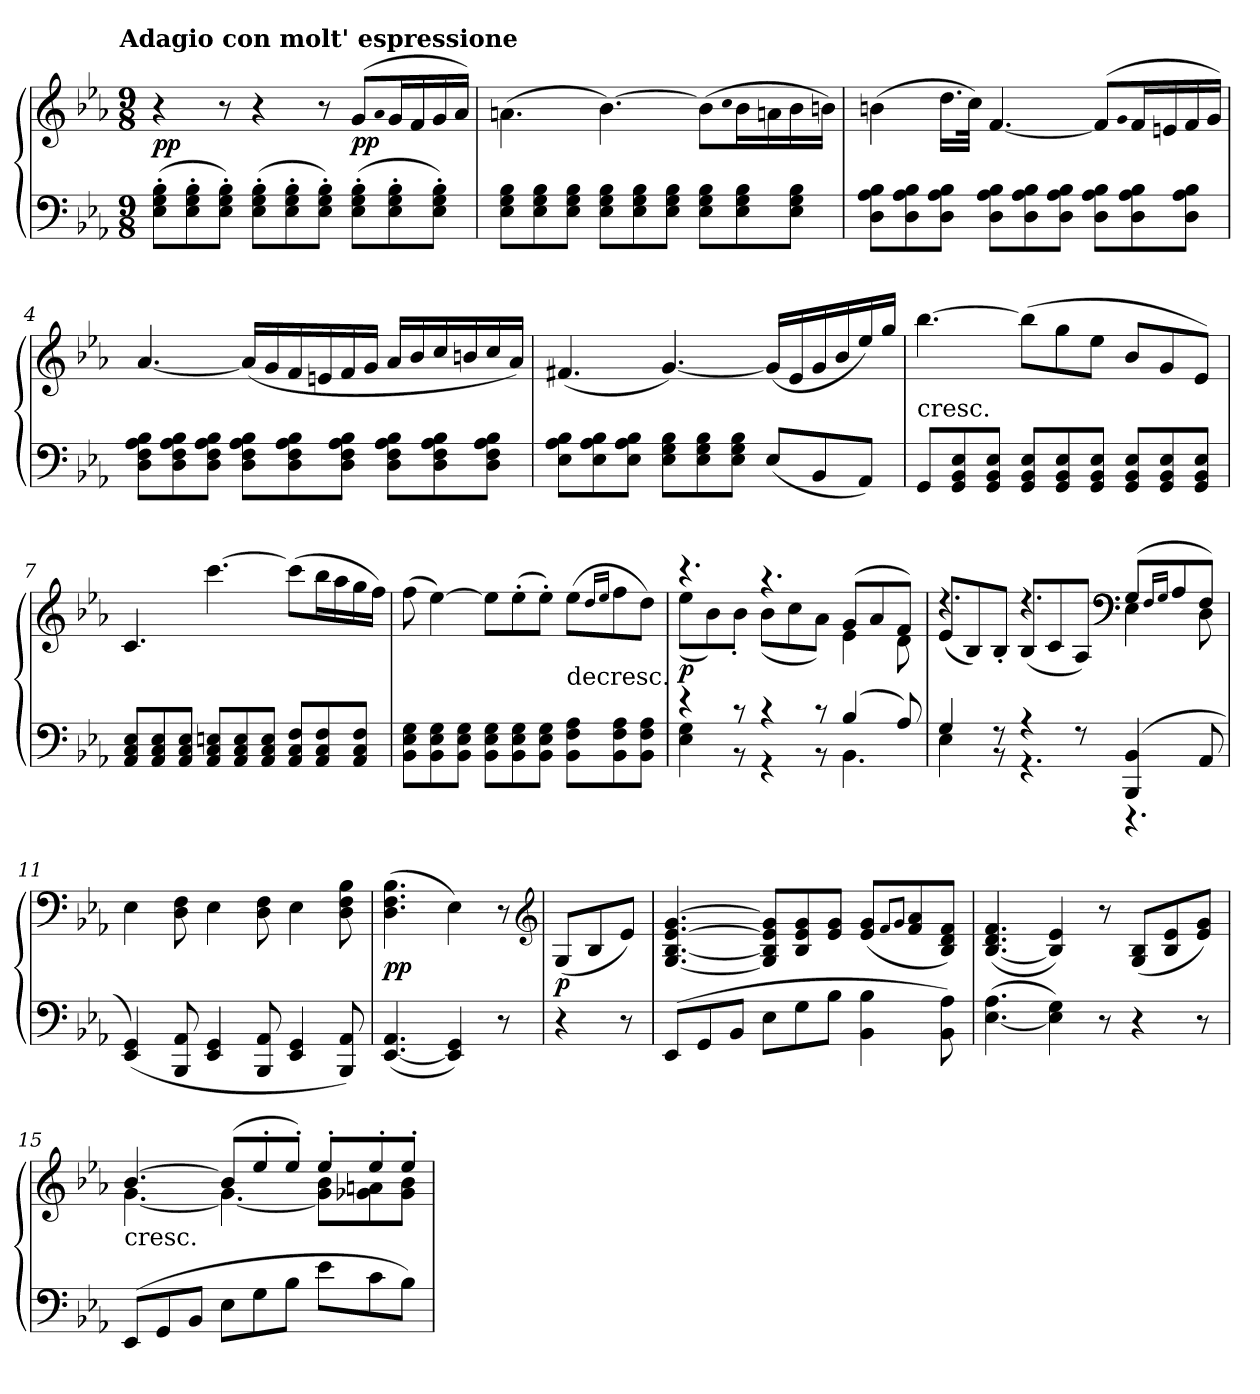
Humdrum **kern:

**kern	**kern	**dynam
*part1	*part1	*part1
*staff2	*staff1	*staff1/2
*clefF4	*clefG2	*
*k[b-e-a-]	*k[b-e-a-]	*
*E-:	*E-:	*
!!LO:TX:omd:t=Adagio con molt' espressione
*M9/8	*M9/8	*
*MM60	*MM60	*
=1	=1	=1
(8E-'\ 8G'\ 8B-'\L	4r	pp
8E-'\ 8G'\ 8B-'\	.	.
8E-'\ 8G'\ 8B-'\J)	8r	.
(8E-'\ 8G'\ 8B-'\L	4r	.
8E-'\ 8G'\ 8B-'\	.	.
8E-'\ 8G'\ 8B-'\J)	8r	.
(8E-'\ 8G'\ 8B-'\L	(8g/L	pp
.	qa-	.
8E-'\ 8G'\ 8B-'\	16g/L	.
.	16f/	.
8E-'\ 8G'\ 8B-'\J)	16g/	.
.	16a-/JJ)	.
=2	=2	=2
8E-\ 8G\ 8B-\L	(4.an\	.
8E-\ 8G\ 8B-\	.	.
8E-\ 8G\ 8B-\J	.	.
8E-\ 8G\ 8B-\L	[4.b-\)	.
8E-\ 8G\ 8B-\	.	.
8E-\ 8G\ 8B-\J	.	.
8E-\ 8G\ 8B-\L	(8b-\L]	.
.	qcc	.
8E-\ 8G\ 8B-\	16b-\L	.
.	16an\	.
8E-\ 8G\ 8B-\J	16b-\	.
.	16bn\JJ)	.
=3	=3	=3
8D\ 8A-\ 8B-\L	(4bn\	.
8D\ 8A-\ 8B-\	.	.
8D\ 8A-\ 8B-\J	16.dd\LL	.
.	32cc\JJk)	.
8D\ 8A-\ 8B-\L	[4.f/	.
8D\ 8A-\ 8B-\	.	.
8D\ 8A-\ 8B-\J	.	.
8D\ 8A-\ 8B-\L	(8f/L]	.
.	qg	.
8D\ 8A-\ 8B-\	16f/L	.
.	16en/	.
8D\ 8A-\ 8B-\J	16f/	.
.	16g/JJ)	.
=4	=4	=4
8D\ 8F\ 8A-\ 8B-\L	[4.a-/	.
8D\ 8F\ 8A-\ 8B-\	.	.
8D\ 8F\ 8A-\ 8B-\J	.	.
8D\ 8F\ 8A-\ 8B-\L	(16a-/LL]	.
.	16g/	.
8D\ 8F\ 8A-\ 8B-\	16f/	.
.	16en/	.
8D\ 8F\ 8A-\ 8B-\J	16f/	.
.	16g/JJ	.
8D\ 8F\ 8A-\ 8B-\L	16a-/LL	.
.	16b-/	.
8D\ 8F\ 8A-\ 8B-\	16cc/	.
.	16bn/	.
8D\ 8F\ 8A-\ 8B-\J	16cc/	.
.	16a-/JJ)	.
=5	=5	=5
8E-\ 8A-\ 8B-\L	(4.f#X/	.
8E-\ 8A-\ 8B-\	.	.
8E-\ 8A-\ 8B-\J	.	.
8E-\ 8G\ 8B-\L	[4.g/)	.
8E-\ 8G\ 8B-\	.	.
8E-\ 8G\ 8B-\J	.	.
(8E-/L	(16g/LL]	.
.	16e-/	.
8BB-/	16g/	.
.	16b-/	.
8AA-/J)	16ee-/)	.
.	16gg/JJ	.
=6	=6	=6
!	!LO:TX:c:t=cresc.	!
8GG/L	[4.bb-\	.
8GG/ 8BB-/ 8E-/	.	.
8GG/ 8BB-/ 8E-/J	.	.
8GG/ 8BB-/ 8E-/L	(8bb-\L]	.
8GG/ 8BB-/ 8E-/	8gg\	.
8GG/ 8BB-/ 8E-/J	8ee-\J	.
8GG/ 8BB-/ 8E-/L	8b-/L	.
8GG/ 8BB-/ 8E-/	8g/	.
8GG/ 8BB-/ 8E-/J	8e-/J)	.
=7	=7	=7
8AA-/ 8C/ 8E-/L	4.c/	.
8AA-/ 8C/ 8E-/	.	.
8AA-/ 8C/ 8E-/J	.	.
8AA-/ 8C/ 8En/L	[4.ccc\	.
8AA-/ 8C/ 8E/	.	.
8AA-/ 8C/ 8E/J	.	.
8AA-/ 8C/ 8F/L	(8ccc\L]	.
8AA-/ 8C/ 8F/	16bb-\L	.
.	16aa-\	.
8AA-/ 8C/ 8F/J	16gg\	.
.	16ff\JJ)	.
=8	=8	=8
8BB-\ 8E-\ 8G\L	(8ff\	.
8BB-\ 8E-\ 8G\	[4ee-\)	.
8BB-\ 8E-\ 8G\J	.	.
8BB-\ 8E-\ 8G\L	8ee-\L]	.
8BB-\ 8E-\ 8G\	(8ee-'\	.
8BB-\ 8E-\ 8G\J	8ee-'\J)	.
!	!LO:TX:c:t=decresc.	!
8BB-\ 8F\ 8A-\L	(8ee-\L	.
.	16qdd/LL	.
.	16qee-/JJ	.
8BB-\ 8F\ 8A-\	8ff\	.
8BB-\ 8F\ 8A-\J	8dd\J)	.
=9	=9	=9
*^	*^	*
4r	4E-\ 4G\	4.r	(8ee-\L	p
.	.	.	8b-\)	.
8r	8r	.	8b-'\J	.
4r	4r	4.r	(8b-\L	.
.	.	.	8cc\	.
8r	8r	.	8a-\J)	.
(4B-/	4.BB-\	(8g/L	4e-\	.
.	.	8a-/	.	.
8A-/)	.	8f/J)	8d\	.
=10	=10	=10	=10	=10
4G/	4E-\	4.r	(8e-/L	.
.	.	.	8B-/)	.
8r	8r	.	8B-'/J	.
4r	4.r	4.r	(8B-/L	.
.	.	.	8c/	.
8r	.	.	8A-/J)	.
*	*	*clefF4	*	*
(4BBB-/ 4BB-/	4.r	(8G/L	4E-\	.
.	.	16qF/LL	.	.
.	.	16qG/JJ	.	.
.	.	8A-/	.	.
8AA-/	.	8F/J)	8D\	.
*v	*v	*	*	*
*	*v	*v	*
=11	=11	=11
(4EE-/ 4GG/)	4E-\	.
8BBB-/ 8AA-/	8D\ 8F\	.
4EE-/ 4GG/	4E-\	.
8BBB-/ 8AA-/	8D\ 8F\	.
4EE-/ 4GG/	4E-\	.
8BBB-/ 8AA-/)	8D\ 8F\ 8B-\	.
=12	=12	=12
([4.EE-/ 4.AA-/	(4.D\ 4.F\ 4.B-\	pp
4EE-]/ 4GG/)	4E-\)	.
8r	8r	.
*	*clefG2	*
=	=	=
4r	(8G/L	p
.	8B-/	.
8r	8e-/J)	.
=13	=13	=13
(8EE-/L	[4.G/ [4.B-/ [4.e-/ [4.g/	.
8GG/	.	.
8BB-/J	.	.
8E-\L	8G]/ 8B-]/ 8e-]/ 8g]/L	.
8G\	8B-/ 8e-/ 8g/	.
8B-\J	8e-/ 8g/J	.
4BB-\ 4B-\	(8e-/ 8g/L	.
.	8qf/L	.
.	8qg/J	.
.	8f/ 8a-/	.
8BB-\ 8A-\)	8B-/ 8d/ 8f/J)	.
=14	=14	=14
([4.E-\ 4.A-\	([4.B-/ 4.d/ 4.f/	.
4E-]\ 4G\)	4B-]/ 4e-/)	.
8r	8r	.
4r	(8G/ 8B-/L	.
.	8B-/ 8e-/	.
8r	8e-/ 8g/J)	.
=15	=15	=15
*	*^	*
!	!LO:TX:c:t=cresc.	!	!
(8EE-/L	[4.b-/	[4.g\	.
8GG/	.	.	.
8BB-/J	.	.	.
8E-\L	(8b-/L]	4.g\_	.
8G\	8ee-'/	.	.
8B-\J	8ee-'/J)	.	.
8e-\L	8ee-'/L	8g]\ 8b-\L	.
8c\	8ee-'/	8g-X\ 8an\	.
8B-\J)	8ee-'/J	8g-\ 8b-\J	.
*	*v	*v	*
=	=	=
*-	*-	*-
